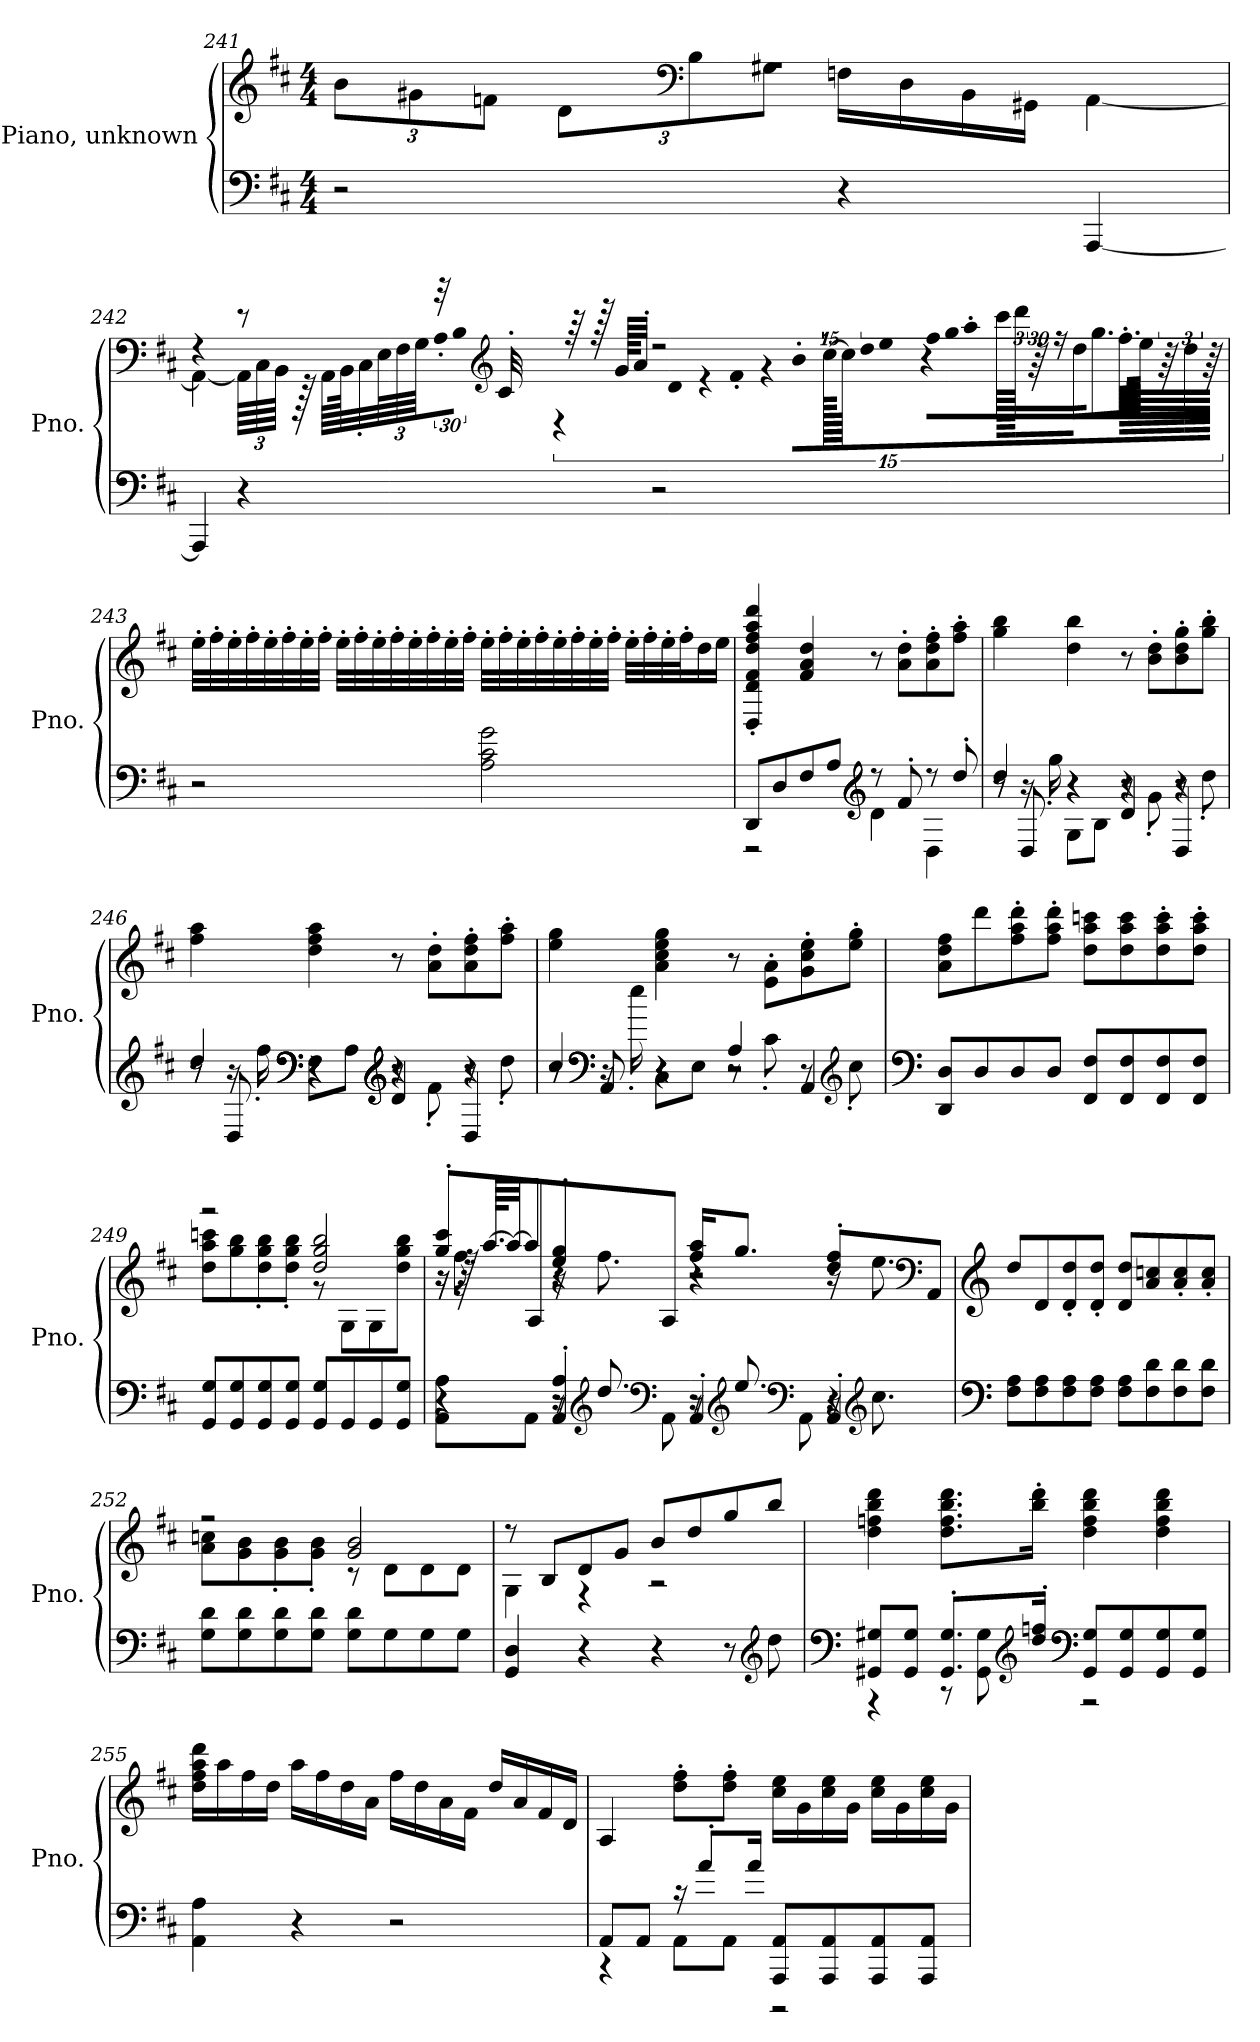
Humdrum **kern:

**kern	**kern
*part1	*part1
*staff2	*staff1
*I"Piano, unknown	*
*I'Pno.	*
!!LO:PB:g=z
*clefF4	*clefG2
*k[f#c#]	*k[f#c#]
*M4/4	*M4/4
=241	=241
*	*^
*	*	*Xbrackettup
2r	1r	12b\L
.	.	12g#X\
.	.	12fn\J
.	.	12d\L
*	*clefF4	*
.	.	12B\
.	.	12G#X\J
4r	.	16Fn\LL
.	.	16D\
.	.	16BB\
.	.	16GG#X\JJ
[4AAA/	.	[4AA\
!!LO:LB:g=z	!!
=242	=242	=242
4AAA/]	4r	4AA\_
4r	8r	96AA\LLLL]
.	.	96C#\
.	.	96BB\JJJJ
.	.	128r
.	.	64AA\LLLL
.	.	128BB\JK
.	.	32C#'\
.	.	96E\L
.	.	96F#\
.	.	96G\
*	*	*brackettup
!	!	!LO:N:vis=64
.	32r	960%17A'\
!	!	!LO:N:vis=64
.	.	960%17B\JJJJ
*	*clefG2	*
.	32c#'/	.
.	.	1920ryy
!	!	!LO:N:vis=128
.	.	1920%17r
!	!	!LO:N:vis=256
.	.	1920%17d\
!	!	!LO:N:vis=64
.	.	960%17r
.	64r	.
!	!	!LO:N:vis=64
.	.	960%17f#'\
.	128r	.
.	128g/KKLLL	.
!	!	!LO:N:vis=64
.	.	960%17r
.	32a'/JJJ	.
.	.	1920ryy
!	!	!LO:N:vis=64
.	.	960%17b'\LLLL
2r	2r	[960cc#\
.	.	128cc#\L]
!	!	!LO:N:vis=256
.	.	1920%17dd\J
!	!	!LO:N:vis=64
.	.	960%17ee\JJJJ
.	.	1920ryy
!	!	!LO:N:vis=128
.	.	1920%17r
!	!	!LO:N:vis=256
.	.	1920%17ff#\LLLLL
!	!	!LO:N:vis=256
.	.	1920%17gg\JJ
.	.	32aa'\
.	.	96ccc#\L
.	.	96ddd\JJJJ
.	.	96r
.	.	16r
.	.	16dd\KL
.	.	8.gg\
.	.	64.ff#'\LLL
.	.	128ee\JJJJk
.	.	96r
.	.	96dd\
.	.	96r
*	*v	*v
!!LO:LB:g=z
=243	=243
2r	32ee'\LLL
.	32ff#'\
.	32ee'\
.	32ff#'\
.	32ee'\
.	32ff#'\
.	32ee'\
.	32ff#'\JJJ
.	32ee'\LLL
.	32ff#'\
.	32ee'\
.	32ff#'\
.	32ee'\
.	32ff#'\
.	32ee'\
.	32ff#'\JJJ
2A\ 2c#\ 2g\	32ee'\LLL
.	32ff#'\
.	32ee'\
.	32ff#'\
.	32ee'\
.	32ff#'\
.	32ee'\
.	32ff#'\JJJ
.	32ee'\LLL
.	32ff#'\
.	32ee'\
.	32ff#'\J
.	16dd\
.	16ee\JJ
=244	=244
*^	*
8DD/L	2r	4D/' 4d/' 4f#/' 4dd/' 4ff#/' 4aa/' 4ddd/'
8D/	.	.
8F#/	.	4f#/ 4a/ 4dd/
8A/J	.	.
*clefG2	*	*
8r	4d\	8r
8f#'/	.	8a\' 8dd\'L
8r	4D\	8a\' 8dd\' 8ff#\'
8dd'/	.	8ff#\' 8aa\'J
!!LO:LB:g=z
=245	=245	=245
*	*^	*
4dd/	8r	8r	4gg\ 4bb\
.	16r	8D/	.
.	16gg'\	.	.
4r	8G\L	4r	4dd\ 4bb\
.	8B\J	.	.
4d/	8r	4r	8r
.	8g'\	.	8b\' 8dd\'L
4r	8r	4D/	8b\' 8dd\' 8gg\'
.	8dd'\	.	8gg\' 8bb\'J
=246	=246	=246	=246
4dd/	8r	8r	4ff#\ 4aa\
.	16r	8D/	.
.	16ff#'\	.	.
*clefF4	*	*	*
4r	8F#\L	4r	4dd\ 4ff#\ 4aa\
.	8A\J	.	.
*clefG2	*	*	*
4d/	8r	4r	8r
.	8f#'\	.	8a\' 8dd\'L
4r	8r	4D/	8a\' 8dd\' 8ff#\'
.	8dd'\	.	8ff#\' 8aa\'J
=247	=247	=247	=247
4cc#/	8r	8r	4ee\ 4gg\
*clefF4	*	*	*
.	16r	8AA/	.
.	16ee'\	.	.
4r	8C#\L	4r	4a\ 4cc#\ 4ee\ 4gg\
.	8E\J	.	.
2r	8r	4A/	8r
.	8c#'\	.	8e\' 8a\'L
.	8r	4AA/	8g\' 8cc#\' 8ee\'
*clefG2	*	*	*
.	8cc#'\	.	8ee\' 8gg\'J
*v	*v	*v	*
!!LO:LB:g=z
=248	=248
*clefF4	*
8DD/ 8D/L	8a\ 8dd\ 8ff#\L
8D/	8ddd\
8D/	8ff#\' 8aa\' 8ddd\'
8D/J	8ff#\' 8aa\' 8ddd\'J
8FF#/ 8F#/L	8dd\ 8aa\ 8cccn\L
8FF#/ 8F#/	8dd\ 8aa\ 8ccc\
8FF#/ 8F#/	8dd\' 8aa\' 8ccc\'
8FF#/ 8F#/J	8dd\' 8aa\' 8ccc\'J
=249	=249
*	*^
8GG/ 8G/L	2r	8dd\ 8aa\ 8cccn\L
8GG/ 8G/	.	8gg\ 8bb\
8GG/ 8G/	.	8dd\' 8gg\' 8bb\'
8GG/ 8G/J	.	8dd\' 8gg\' 8bb\'J
8GG/ 8G/L	2dd/ 2gg/ 2bb/	8r
8GG/	.	8G\L
8GG/	.	8G\
8GG/ 8G/J	.	8dd\ 8gg\ 8bb\J
!!LO:LB:g=z
=250	=250	=250
*^	*	*^
*	*^	*	*	*
4r	8AA\ 8A\L	4r	16r	16r	8gg/' 8ccc#/'L
.	.	.	128r	8.ff#\	.
.	.	.	[64.aa/KLLL	.	.
.	.	.	32aa/JJ_	.	.
.	8AA\J	.	8aa/J]	.	8A/
16r	8r	4AA/' 4A/'	4r	16r	8ee/' 8gg/'
*clefG2	*	*	*	*	*
8.dd/	.	.	.	8.ff#\	.
*clefF4	*	*	*	*	*
.	8AA\	.	.	.	8A/J
16r	8r	4AA'/	2r	4r	16ff#/ 16aa/KL
*clefG2	*	*	*	*	*
8.ee/	.	.	.	.	8.gg/J
*clefF4	*	*	*	*	*
.	8AA\	.	.	.	.
4r	16r	4AA'/	.	16r	8dd/' 8ff#/'L
*clefG2	*	*	*	*	*
.	8.cc#\	.	.	8.ee\	.
*	*	*	*clefF4	*	*
.	.	.	.	.	8AA/J
*v	*v	*v	*	*	*
*	*v	*v	*v
=251	=251
*clefF4	*clefG2
8F#\ 8A\L	8dd/L
8F#\ 8A\	8d/
8F#\ 8A\	8d/' 8dd/'
8F#\ 8A\J	8d/' 8dd/'J
8F#\ 8A\L	8d/ 8dd/L
8F#\ 8d\	8a/ 8ccn/
8F#\ 8d\	8a/' 8cc/'
8F#\ 8d\J	8a/' 8cc/'J
!!LO:PB:g=z
=252	=252
*	*^
8G\ 8d\L	2r	8a\ 8ccn\L
8G\ 8d\	.	8g\ 8b\
8G\ 8d\	.	8g\' 8b\'
8G\ 8d\J	.	8g\' 8b\'J
8G\ 8d\L	2g/ 2b/	8r
8G\	.	8d\L
8G\	.	8d\
8G\J	.	8d\J
=253	=253	=253
4GG/ 4D/	8r	4G\
.	8B/L	.
4r	8d/	4r
.	8g/J	.
4r	8b/L	2r
.	8dd/	.
8r	8gg/	.
*clefG2	*	*
8dd\	8bb/J	.
*	*v	*v
=254	=254
*clefF4	*
*^	*
8GG#X/ 8G#X/L	4r	4dd\ 4ffn\ 4bb\ 4ddd\
8GG#/ 8G#/J	.	.
8.GG#/' 8.G#/'L	8r	8.dd\ 8.ff\ 8.bb\ 8.ddd\L
.	8GG#\ 8G#\	.
*clefG2	*	*
16dd/' 16ffn/'Jk	.	16bb\' 16ddd\'Jk
*clefF4	*	*
8GG#/ 8G#/L	2r	4dd\ 4ff\ 4bb\ 4ddd\
8GG#/ 8G#/	.	.
8GG#/ 8G#/	.	4dd\ 4ff\ 4bb\ 4ddd\
8GG#/ 8G#/J	.	.
*v	*v	*
!!LO:LB:g=z
=255	=255
4AA\ 4A\	16dd\ 16ff#\ 16aa\ 16ddd\LL
.	16aa\
.	16ff#\
.	16dd\JJ
4r	16aa\LL
.	16ff#\
.	16dd\
.	16a\JJ
2r	16ff#\LL
.	16dd\
.	16a\
.	16f#\JJ
.	16dd/LL
.	16a/
.	16f#/
.	16d/JJ
=256	=256
*^	*
8AA/L	4r	4A/
8AA/J	.	.
16r	8AA\L	8dd\' 8ff#\'L
8a'/L	.	.
.	8AA\J	8dd\' 8ff#\'J
16a/Jk	.	.
8AAA/ 8AA/L	2r	16cc#\ 16ee\LL
.	.	16g\
8AAA/ 8AA/	.	16cc#\ 16ee\
.	.	16g\JJ
8AAA/ 8AA/	.	16cc#\ 16ee\LL
.	.	16g\
8AAA/ 8AA/J	.	16cc#\ 16ee\
.	.	16g\JJ
*v	*v	*
=	=
*-	*-
